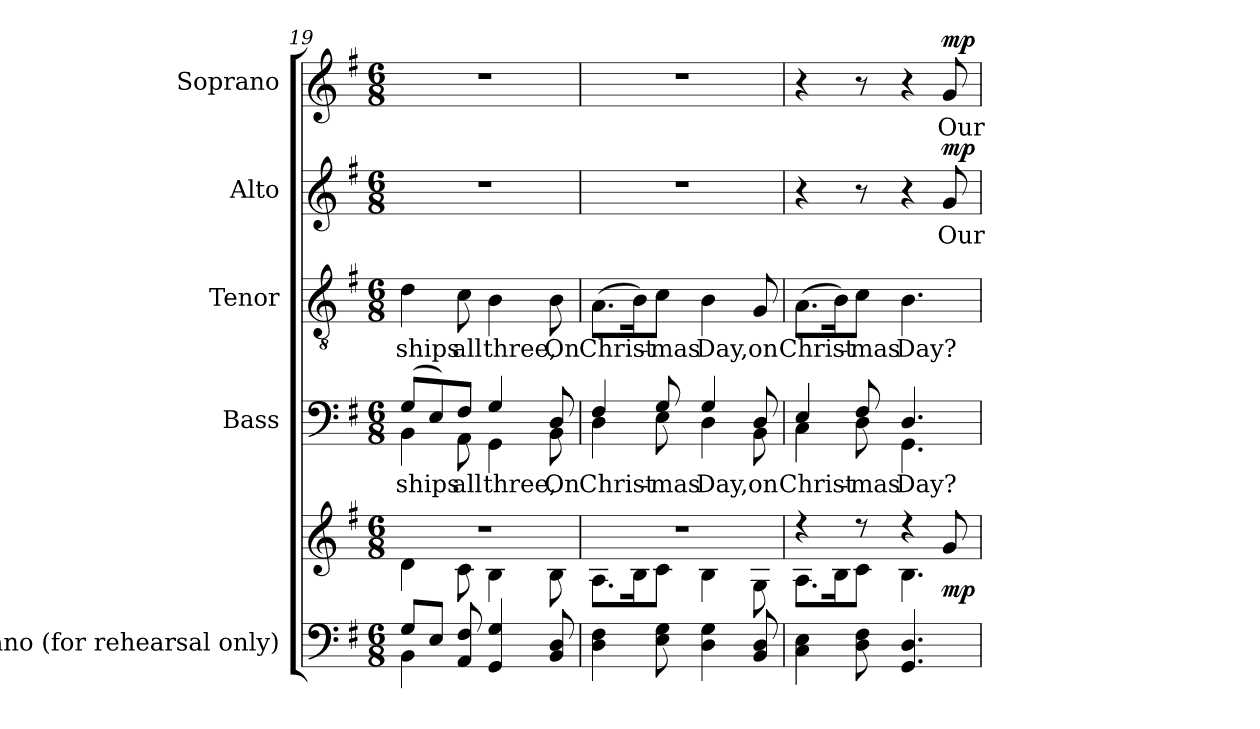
**kern	**kern	**dynam	**kern	**text	**kern	**text	**kern	**text	**dynam	**kern	**text	**dynam
*part5	*part5	*part5	*part4	*part4	*part3	*part3	*part2	*part2	*part2	*part1	*part1	*part1
*staff6	*staff5	*staff5/6	*staff4	*staff4	*staff3	*staff3	*staff2	*staff2	*staff2	*staff1	*staff1	*staff1
*I"Piano (for rehearsal only)	*	*	*I"Bass	*	*I"Tenor	*	*I"Alto	*	*	*I"Soprano	*	*
*I'Pno.	*	*	*I'B.	*	*I'T.	*	*I'A.	*	*	*I'S.	*	*
*clefF4	*clefG2	*	*clefF4	*	*clefGv2	*	*clefG2	*	*	*clefG2	*	*
*	*	*	*	*	*ITrd7c12	*	*	*	*	*	*	*
*k[f#]	*k[f#]	*	*k[f#]	*	*k[f#]	*	*k[f#]	*	*	*k[f#]	*	*
*G:	*G:	*	*G:	*	*G:	*	*G:	*	*	*G:	*	*
*M6/8	*M6/8	*	*M6/8	*	*M6/8	*	*M6/8	*	*	*M6/8	*	*
=19	=19	=19	=19	=19	=19	=19	=19	=19	=19	=19	=19	=19
*^	*	*	*	*	*	*	*	*	*	*	*	*
!	!	!LO:N:vis=1	!	!	!	!	!	!	!	!	!	!	!
*	*	*^	*	*	*	*	*	*	*	*	*	*	*
!	!	!	!	!	!	!LO:LY:b:color=#000000	!	!	!	!	!	!	!	!
*	*	*	*	*	*^	*	*	*	*	*	*	*	*	*
!	!	!	!	!	!	!	!	!	!LO:LY:b:color=#000000	!LO:N:vis=1	!	!	!LO:N:vis=1	!	!
8Gi/L	4BBi\	2.r	4di\	.	(8Gi/L	4BBi\	ships	4Di\	ships	2.r	.	.	2.r	.	.
8Ei/J	.	.	.	.	8Ei/)	.	.	.	.	.	.	.	.	.	.
!	!	!	!	!	!	!	!LO:LY:b:color=#000000	!	!	!	!	!	!	!	!
!	!	!	!	!	!	!	!	!	!LO:LY:b:color=#000000	!	!	!	!	!	!
8AAi/ 8F#i	2ryy	.	8ci\	.	8F#i/J	8AAi\	all	8Ci\	all	.	.	.	.	.	.
!	!	!	!	!	!	!	!LO:LY:b:color=#000000	!	!	!	!	!	!	!	!
!	!	!	!	!	!	!	!	!	!LO:LY:b:color=#000000	!	!	!	!	!	!
4GGi/ 4Gi	.	.	4Bi\	.	4Gi/	4GGi\	three,	4BBi\	three,	.	.	.	.	.	.
!	!	!	!	!	!	!	!LO:LY:b:color=#000000	!	!	!	!	!	!	!	!
!	!	!	!	!	!	!	!	!	!LO:LY:b:color=#000000	!	!	!	!	!	!
8BBi/ 8Di	.	.	8Bi\	.	8Di/	8BBi\	On	8BBi\	On	.	.	.	.	.	.
*v	*v	*	*	*	*	*	*	*	*	*	*	*	*	*	*
=20	=20	=20	=20	=20	=20	=20	=20	=20	=20	=20	=20	=20	=20	=20
!	!LO:N:vis=1	!	!	!	!	!	!	!	!	!	!	!	!	!
!	!	!	!	!	!	!LO:LY:b:color=#000000	!	!	!	!	!	!	!	!
!	!	!	!	!	!	!	!	!LO:LY:b:color=#000000	!LO:N:vis=1	!	!	!LO:N:vis=1	!	!
4Di\ 4F#i	2.r	8.Ai\L	.	4F#i/	4Di\	Christ-	(8.AAi\L	Christ-	2.r	.	.	2.r	.	.
.	.	16Bi\K	.	.	.	.	16BBi\k)	.	.	.	.	.	.	.
!	!	!	!	!	!	!LO:LY:b:color=#000000	!	!	!	!	!	!	!	!
!	!	!	!	!	!	!	!	!LO:LY:b:color=#000000	!	!	!	!	!	!
8Ei\ 8Gi	.	8ci\J	.	8Gi/	8Ei\	-mas	8Ci\J	-mas	.	.	.	.	.	.
!	!	!	!	!	!	!LO:LY:b:color=#000000	!	!	!	!	!	!	!	!
!	!	!	!	!	!	!	!	!LO:LY:b:color=#000000	!	!	!	!	!	!
4Di\ 4Gi	.	4Bi\	.	4Gi/	4Di\	Day,	4BBi\	Day,	.	.	.	.	.	.
!	!	!	!	!	!	!LO:LY:b:color=#000000	!	!	!	!	!	!	!	!
!	!	!	!	!	!	!	!	!LO:LY:b:color=#000000	!	!	!	!	!	!
8BBi/ 8Di	.	8Gi\	.	8Di/	8BBi\	on	8GGi/	on	.	.	.	.	.	.
!!LO:LB:g=z
=21	=21	=21	=21	=21	=21	=21	=21	=21	=21	=21	=21	=21	=21	=21
!	!	!	!	!	!	!LO:LY:b:color=#000000	!	!	!	!	!	!	!	!
!	!	!	!	!	!	!	!	!LO:LY:b:color=#000000	!	!	!	!	!	!
4Ci\ 4Ei	4r	8.Ai\L	.	4Ei/	4Ci\	Christ-	(8.AAi\L	Christ-	4r	.	.	4r	.	.
.	.	16Bi\K	.	.	.	.	16BBi\k)	.	.	.	.	.	.	.
!	!	!	!	!	!	!LO:LY:b:color=#000000	!	!	!	!	!	!	!	!
!	!	!	!	!	!	!	!	!LO:LY:b:color=#000000	!	!	!	!	!	!
8Di\ 8F#i	8r	8ci\J	.	8F#i/	8Di\	-mas	8Ci\J	-mas	8r	.	.	8r	.	.
!	!	!	!	!	!	!LO:LY:b:color=#000000	!	!	!	!	!	!	!	!
!	!	!	!	!	!	!	!	!LO:LY:b:color=#000000	!	!	!	!	!	!
4.GGi/ 4.Di	4r	4.Bi\	.	4.Di/	4.GGi\	Day?	4.BBi\	Day?	4r	.	.	4r	.	.
!	!	!	!	!	!	!	!	!	!	!LO:LY:b:color=#000000	!	!	!	!
!	!	!	!	!	!	!	!	!	!	!	!	!	!LO:LY:b:color=#000000	!
.	8gi/	.	mp	.	.	.	.	.	8gi/	Our	mp	8gi/	Our	mp
*	*v	*v	*	*	*	*	*	*	*	*	*	*	*	*
*	*	*	*v	*v	*	*	*	*	*	*	*	*	*
=	=	=	=	=	=	=	=	=	=	=	=	=
*-	*-	*-	*-	*-	*-	*-	*-	*-	*-	*-	*-	*-
